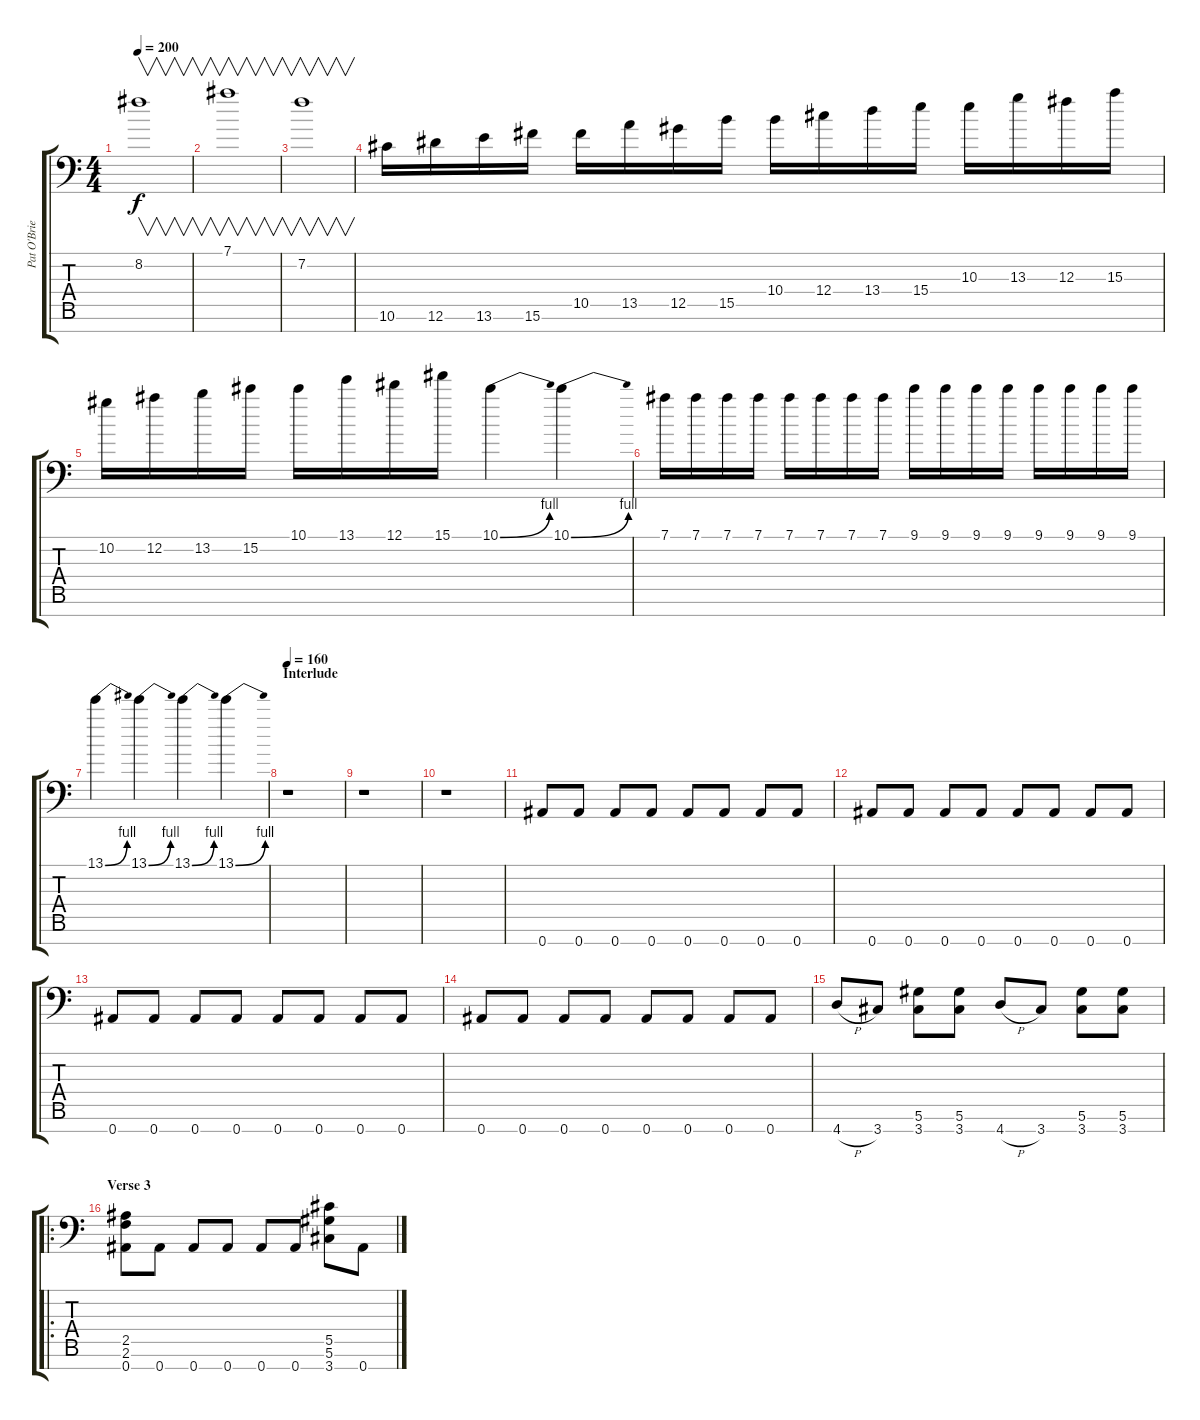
\track ("Pat O'Brien" "Pat O'Brie") {instrument distortionguitar}
\staff {score tabs}
\tuning (Eb4 Bb3 Gb3 Db3 Ab2 Eb2 Bb1) {hide}
\ts (4 4)
\tempo 200
\clef f4
\ks c
8.2.1{v dy f} |
7.1.1{v} |
7.2.1{v} |
10.6.16 12.6.16 13.6.16 15.6.16 10.5.16 13.5.16 12.5.16 15.5.16 10.4.16 12.4.16 13.4.16 15.4.16 10.3.16 13.3.16 12.3.16 15.3.16 |
10.2.16 12.2.16 13.2.16 15.2.16 10.1.16 13.1.16 12.1.16 15.1.16 10.1{be (bend 0 0 60 4)}.4 10.1{be (bend 0 0 60 4)}.4 |
7.1.16 7.1.16 7.1.16 7.1.16 7.1.16 7.1.16 7.1.16 7.1.16 9.1.16 9.1.16 9.1.16 9.1.16 9.1.16 9.1.16 9.1.16 9.1.16 |
13.1{be (bend 0 0 60 4)}.4 13.1{be (bend 0 0 60 4)}.4 13.1{be (bend 0 0 60 4)}.4 13.1{be (bend 0 0 60 4)}.4 |
\section ("" "Interlude")
\tempo 160
r.1 |
r.1 |
r.1 |
0.7.8 0.7.8 0.7.8 0.7.8 0.7.8 0.7.8 0.7.8 0.7.8 |
0.7.8 0.7.8 0.7.8 0.7.8 0.7.8 0.7.8 0.7.8 0.7.8 |
0.7.8 0.7.8 0.7.8 0.7.8 0.7.8 0.7.8 0.7.8 0.7.8 |
0.7.8 0.7.8 0.7.8 0.7.8 0.7.8 0.7.8 0.7.8 0.7.8 |
4.7{h}.8 3.7.8 (5.6 3.7).8 (5.6 3.7).8 4.7{h}.8 3.7.8 (5.6 3.7).8 (5.6 3.7).8 |
\ro
\section ("" "Verse 3")
(2.5 2.6 0.7).8 0.7.8 0.7.8 0.7.8 0.7.8 0.7.8 (5.5 5.6 3.7).8 0.7.8
